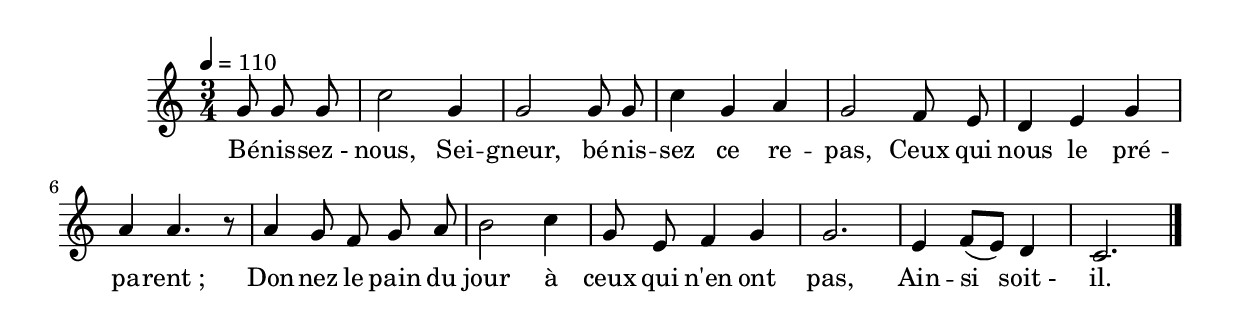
%Compilation:lilypond Benedicite.ly
%Apercu:evince Benedicite.pdf
%Esclaves:timidity -ia Benedicite.midi
\version "2.12.1"
\language "français"

\header {
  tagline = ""
  composer = ""
}                                        

MetriqueArmure = {
  \tempo 4=110
  \time 3/4
  \key do \major
}

italique = { \override Score . LyricText #'font-shape = #'italic }

roman = { \override Score . LyricText #'font-shape = #'roman }

MusiqueTheme = \relative do'' {
	\partial 8 * 3 sol8 sol sol
	do2 sol4
	sol2 sol8 sol
	do4 sol la
	sol2 fa8 mi
	re4 mi sol
	la4 la4. r8
	la4 sol8 fa sol la
	si2 do4
	sol8 mi fa4 sol
	sol2.
	mi4 fa8[( mi]) re4
	do2. \bar "|."
}

Paroles = \lyricmode {
	Bé -- nis -- sez_- nous, Sei -- gneur,
	bé -- nis -- sez ce re -- pas,
	Ceux qui nous le pré -- pa -- rent_;
	Don -- nez le pain du jour
	à ceux qui n'en ont pas,
	Ain -- si soit_- il.
}

\score{
    \new Staff <<
      \set Staff.midiInstrument = "flute"
      \new Voice = "theme" {
	\autoBeamOff
	\MetriqueArmure
	\MusiqueTheme
      }
      \new Lyrics \lyricsto theme {
	\Paroles
      }                       
    >>
\layout{}
\midi{}
}
